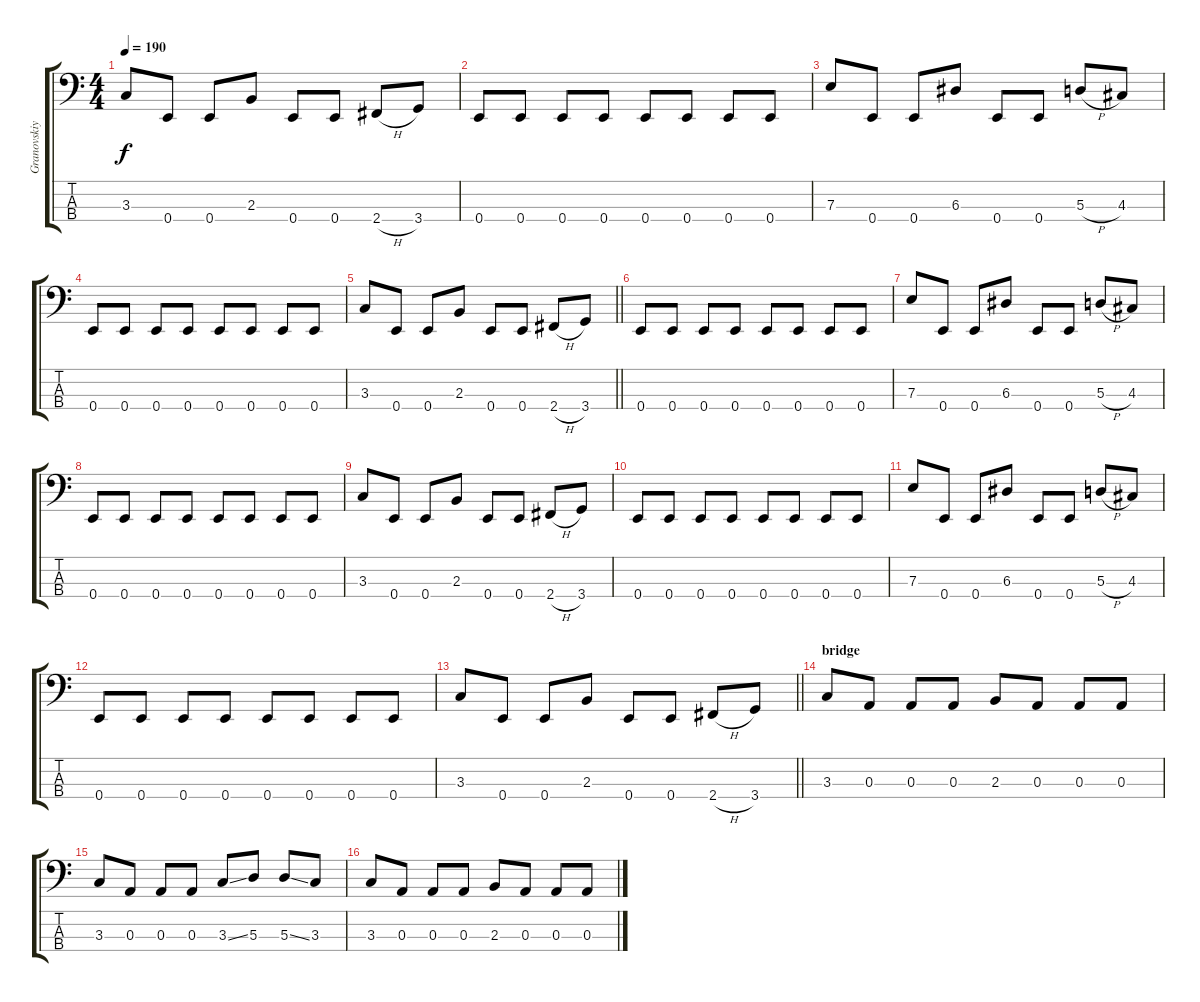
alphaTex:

\track ("Granovskiy" "Granovskiy") {instrument electricbassfinger}
\staff {score tabs}
\tuning (G2 D2 A1 E1) {hide}
\ts (4 4)
\tempo 190
\clef f4
\ks c
3.3.8{dy f} 0.4.8 0.4.8 2.3.8 0.4.8 0.4.8 2.4{h}.8 3.4.8 |
0.4.8 0.4.8 0.4.8 0.4.8 0.4.8 0.4.8 0.4.8 0.4.8 |
7.3.8 0.4.8 0.4.8 6.3.8 0.4.8 0.4.8 5.3{h}.8 4.3.8 |
0.4.8 0.4.8 0.4.8 0.4.8 0.4.8 0.4.8 0.4.8 0.4.8 |
\barLineRight lightlight
3.3.8 0.4.8 0.4.8 2.3.8 0.4.8 0.4.8 2.4{h}.8 3.4.8 |
0.4.8 0.4.8 0.4.8 0.4.8 0.4.8 0.4.8 0.4.8 0.4.8 |
7.3.8 0.4.8 0.4.8 6.3.8 0.4.8 0.4.8 5.3{h}.8 4.3.8 |
0.4.8 0.4.8 0.4.8 0.4.8 0.4.8 0.4.8 0.4.8 0.4.8 |
3.3.8 0.4.8 0.4.8 2.3.8 0.4.8 0.4.8 2.4{h}.8 3.4.8 |
0.4.8 0.4.8 0.4.8 0.4.8 0.4.8 0.4.8 0.4.8 0.4.8 |
7.3.8 0.4.8 0.4.8 6.3.8 0.4.8 0.4.8 5.3{h}.8 4.3.8 |
0.4.8 0.4.8 0.4.8 0.4.8 0.4.8 0.4.8 0.4.8 0.4.8 |
\barLineRight lightlight
3.3.8 0.4.8 0.4.8 2.3.8 0.4.8 0.4.8 2.4{h}.8 3.4.8 |
\section ("" "bridge")
3.3.8 0.3.8 0.3.8 0.3.8 2.3.8 0.3.8 0.3.8 0.3.8 |
3.3.8 0.3.8 0.3.8 0.3.8 3.3{ss}.8 5.3.8 5.3{ss}.8 3.3.8 |
3.3.8 0.3.8 0.3.8 0.3.8 2.3.8 0.3.8 0.3.8 0.3.8
